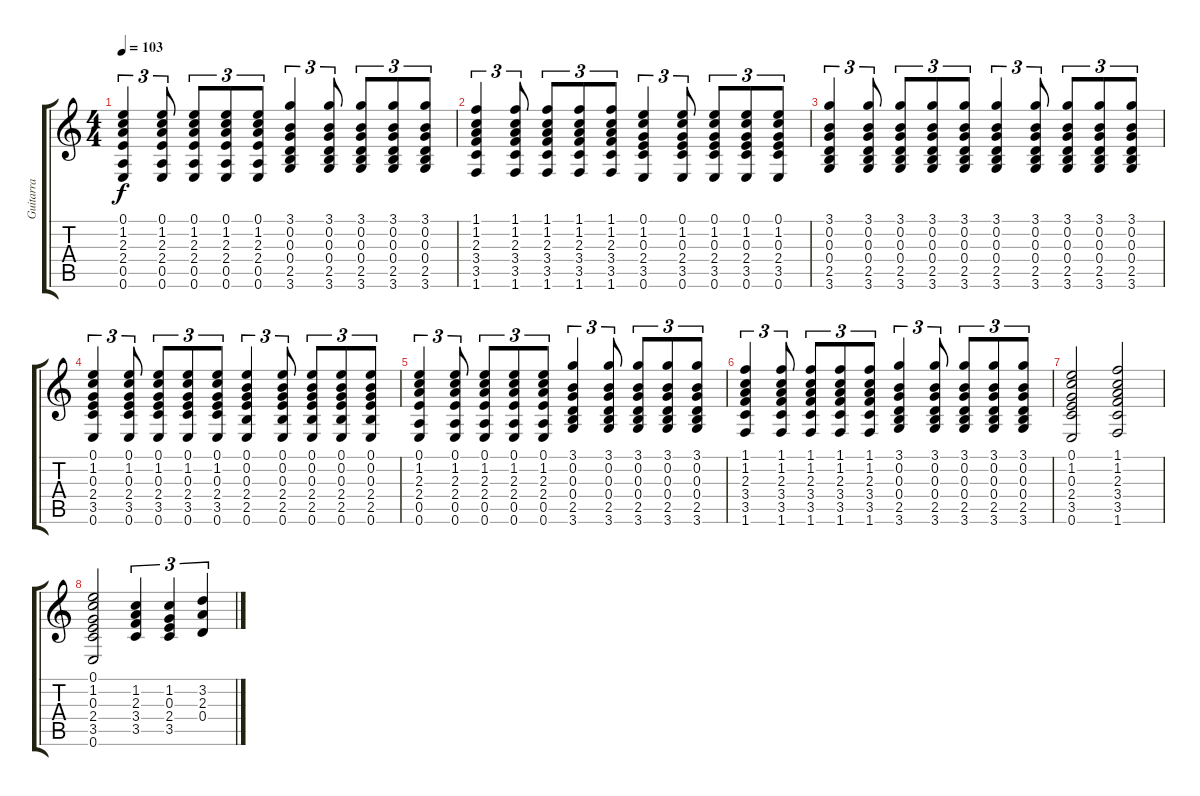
\track ("Guitarra" "Guitarra") {instrument acousticguitarsteel}
\staff {score tabs}
\tuning (E4 B3 G3 D3 A2 E2) {hide}
\ts (4 4)
\tempo 103
\clef g2
\ks c
(0.1 1.2 2.3 2.4 0.5 0.6).4{tu (3 2) dy f} (0.1 1.2 2.3 2.4 0.5 0.6).8{tu (3 2)} (0.1 1.2 2.3 2.4 0.5 0.6).8{tu (3 2)} (0.1 1.2 2.3 2.4 0.5 0.6).8{tu (3 2)} (0.1 1.2 2.3 2.4 0.5 0.6).8{tu (3 2)} (3.1 0.2 0.3 0.4 2.5 3.6).4{tu (3 2)} (3.1 0.2 0.3 0.4 2.5 3.6).8{tu (3 2)} (3.1 0.2 0.3 0.4 2.5 3.6).8{tu (3 2)} (3.1 0.2 0.3 0.4 2.5 3.6).8{tu (3 2)} (3.1 0.2 0.3 0.4 2.5 3.6).8{tu (3 2)} |
(1.1 1.2 2.3 3.4 3.5 1.6).4{tu (3 2)} (1.1 1.2 2.3 3.4 3.5 1.6).8{tu (3 2)} (1.1 1.2 2.3 3.4 3.5 1.6).8{tu (3 2)} (1.1 1.2 2.3 3.4 3.5 1.6).8{tu (3 2)} (1.1 1.2 2.3 3.4 3.5 1.6).8{tu (3 2)} (0.1 1.2 0.3 2.4 3.5 0.6).4{tu (3 2)} (0.1 1.2 0.3 2.4 3.5 0.6).8{tu (3 2)} (0.1 1.2 0.3 2.4 3.5 0.6).8{tu (3 2)} (0.1 1.2 0.3 2.4 3.5 0.6).8{tu (3 2)} (0.1 1.2 0.3 2.4 3.5 0.6).8{tu (3 2)} |
(3.1 0.2 0.3 0.4 2.5 3.6).4{tu (3 2)} (3.1 0.2 0.3 0.4 2.5 3.6).8{tu (3 2)} (3.1 0.2 0.3 0.4 2.5 3.6).8{tu (3 2)} (3.1 0.2 0.3 0.4 2.5 3.6).8{tu (3 2)} (3.1 0.2 0.3 0.4 2.5 3.6).8{tu (3 2)} (3.1 0.2 0.3 0.4 2.5 3.6).4{tu (3 2)} (3.1 0.2 0.3 0.4 2.5 3.6).8{tu (3 2)} (3.1 0.2 0.3 0.4 2.5 3.6).8{tu (3 2)} (3.1 0.2 0.3 0.4 2.5 3.6).8{tu (3 2)} (3.1 0.2 0.3 0.4 2.5 3.6).8{tu (3 2)} |
(0.1 1.2 0.3 2.4 3.5 0.6).4{tu (3 2)} (0.1 1.2 0.3 2.4 3.5 0.6).8{tu (3 2)} (0.1 1.2 0.3 2.4 3.5 0.6).8{tu (3 2)} (0.1 1.2 0.3 2.4 3.5 0.6).8{tu (3 2)} (0.1 1.2 0.3 2.4 3.5 0.6).8{tu (3 2)} (0.1 0.2 0.3 2.4 2.5 0.6).4{tu (3 2)} (0.1 0.2 0.3 2.4 2.5 0.6).8{tu (3 2)} (0.1 0.2 0.3 2.4 2.5 0.6).8{tu (3 2)} (0.1 0.2 0.3 2.4 2.5 0.6).8{tu (3 2)} (0.1 0.2 0.3 2.4 2.5 0.6).8{tu (3 2)} |
(0.1 1.2 2.3 2.4 0.5 0.6).4{tu (3 2)} (0.1 1.2 2.3 2.4 0.5 0.6).8{tu (3 2)} (0.1 1.2 2.3 2.4 0.5 0.6).8{tu (3 2)} (0.1 1.2 2.3 2.4 0.5 0.6).8{tu (3 2)} (0.1 1.2 2.3 2.4 0.5 0.6).8{tu (3 2)} (3.1 0.2 0.3 0.4 2.5 3.6).4{tu (3 2)} (3.1 0.2 0.3 0.4 2.5 3.6).8{tu (3 2)} (3.1 0.2 0.3 0.4 2.5 3.6).8{tu (3 2)} (3.1 0.2 0.3 0.4 2.5 3.6).8{tu (3 2)} (3.1 0.2 0.3 0.4 2.5 3.6).8{tu (3 2)} |
(1.1 1.2 2.3 3.4 3.5 1.6).4{tu (3 2)} (1.1 1.2 2.3 3.4 3.5 1.6).8{tu (3 2)} (1.1 1.2 2.3 3.4 3.5 1.6).8{tu (3 2)} (1.1 1.2 2.3 3.4 3.5 1.6).8{tu (3 2)} (1.1 1.2 2.3 3.4 3.5 1.6).8{tu (3 2)} (3.1 0.2 0.3 0.4 2.5 3.6).4{tu (3 2)} (3.1 0.2 0.3 0.4 2.5 3.6).8{tu (3 2)} (3.1 0.2 0.3 0.4 2.5 3.6).8{tu (3 2)} (3.1 0.2 0.3 0.4 2.5 3.6).8{tu (3 2)} (3.1 0.2 0.3 0.4 2.5 3.6).8{tu (3 2)} |
(0.1 1.2 0.3 2.4 3.5 0.6).2 (1.1 1.2 2.3 3.4 3.5 1.6).2 |
(0.1 1.2 0.3 2.4 3.5 0.6).2 (1.2 2.3 3.4 3.5).4{tu (3 2)} (1.2 0.3 2.4 3.5).4{tu (3 2)} (3.2 2.3 0.4).4{tu (3 2)}
